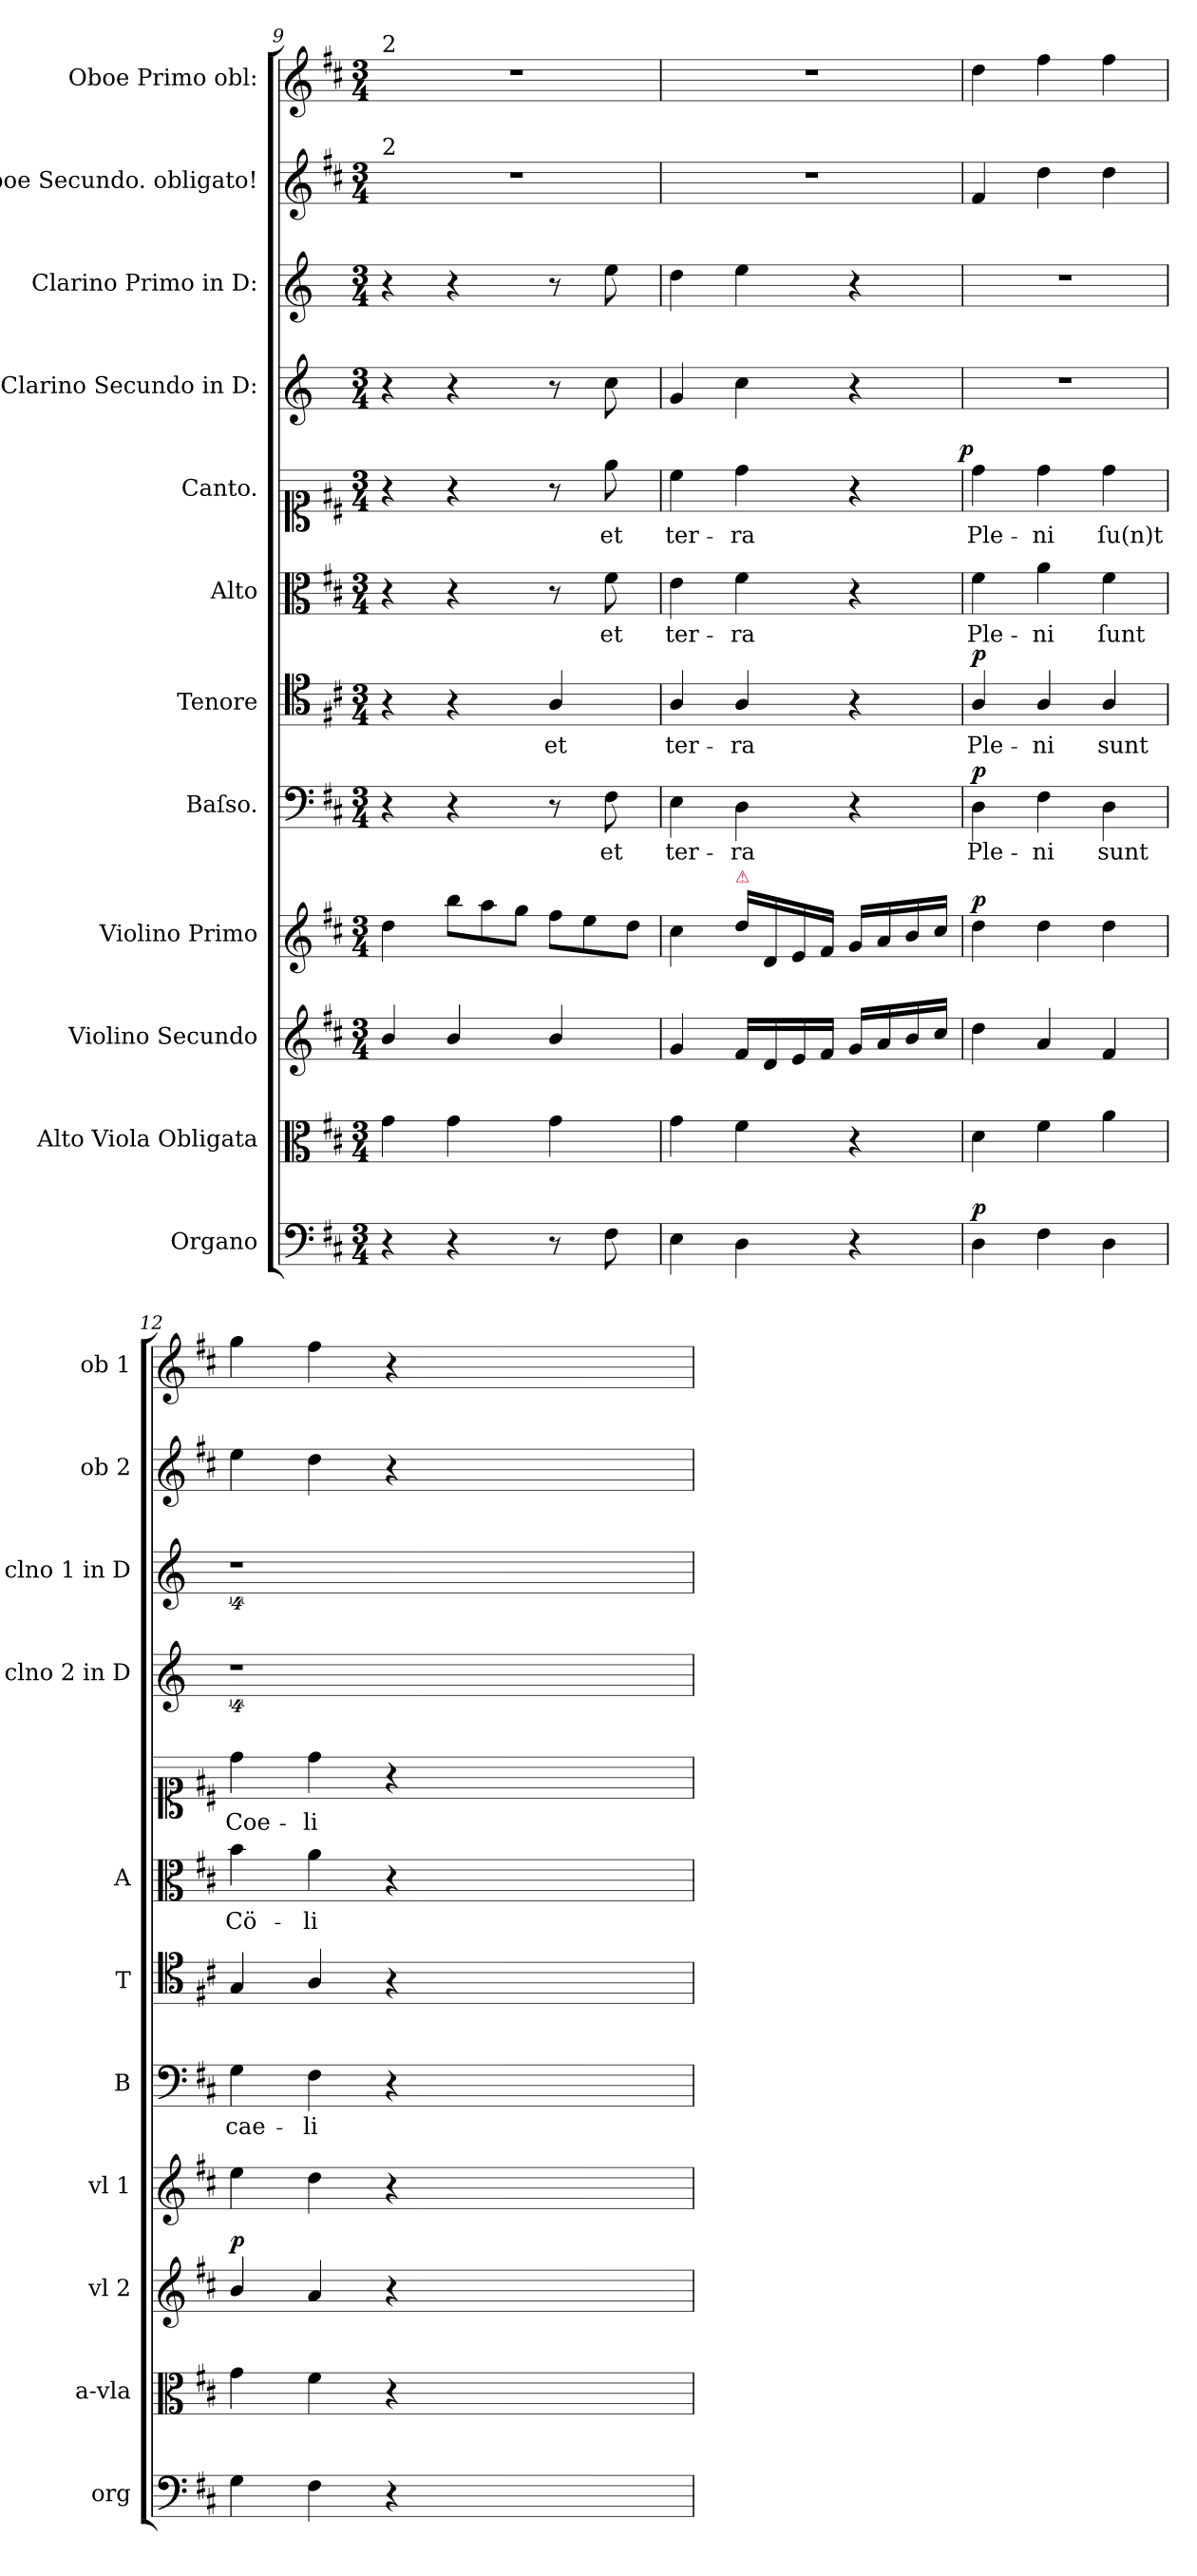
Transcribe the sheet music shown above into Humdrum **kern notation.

**kern	**dynam	**kern	**kern	**dynam	**kern	**dynam	**kern	**text	**dynam	**kern	**text	**dynam	**kern	**text	**kern	**text	**dynam	**kern	**kern	**kern	**kern
*part12	*part12	*part11	*part10	*part10	*part9	*part9	*part8	*part8	*part8	*part7	*part7	*part7	*part6	*part6	*part5	*part5	*part5	*part4	*part3	*part2	*part1
*staff12	*staff12	*staff11	*staff10	*staff10	*staff9	*staff9	*staff8	*staff8	*staff8	*staff7	*staff7	*staff7	*staff6	*staff6	*staff5	*staff5	*staff5	*staff4	*staff3	*staff2	*staff1
*I"Organo	*	*I"Alto Viola Obligata	*I"Violino Secundo	*	*I"Violino Primo	*	*I"Baſso.	*	*	*I"Tenore	*	*	*I"Alto	*	*I"Canto.	*	*	*I"Clarino Secundo in D:	*I"Clarino Primo in D:	*I"Oboe Secundo. obligato!	*I"Oboe Primo obl:
*I'org	*	*I'a-vla	*I'vl 2	*	*I'vl 1	*	*I'B	*	*	*I'T	*	*	*I'A	*	*	*	*	*I'clno 2 in D	*I'clno 1 in D	*I'ob 2	*I'ob 1
*clefF4	*	*clefC3	*clefG2	*	*clefG2	*	*clefF4	*	*	*clefC4	*	*	*clefC3	*	*clefC1	*	*	*clefG2	*clefG2	*clefG2	*clefG2
*	*	*	*	*	*	*	*	*	*	*	*	*	*	*	*	*	*	*ITrd-1c-2	*ITrd-1c-2	*	*
*k[f#c#]	*	*k[f#c#]	*k[f#c#]	*	*k[f#c#]	*	*k[f#c#]	*	*	*k[f#c#]	*	*	*k[f#c#]	*	*k[f#c#]	*	*	*k[f#c#]	*k[f#c#]	*k[f#c#]	*k[f#c#]
*M3/4	*	*M3/4	*M3/4	*	*M3/4	*	*M3/4	*	*	*M3/4	*	*	*M3/4	*	*M3/4	*	*	*M3/4	*M3/4	*M3/4	*M3/4
=9	=9	=9	=9	=9	=9	=9	=9	=9	=9	=9	=9	=9	=9	=9	=9	=9	=9	=9	=9	=9	=9
!	!	!	!	!	!	!	!	!	!	!	!	!	!	!	!	!	!	!	!	!	!LO:TX:a:t=2
!	!	!	!	!	!	!	!	!	!	!	!	!	!	!	!	!	!	!	!	!LO:TX:a:t=2	!
4r	.	4g\	4b/	.	4dd\	.	4r	.	.	4r	.	.	4r	.	4r	.	.	4r	4r	2.r	2.r
*	*	*	*	*	*Xtuplet	*	*	*	*	*	*	*	*	*	*	*	*	*	*	*	*
4r	.	4g\	4b/	.	12bb\L	.	4r	.	.	4r	.	.	4r	.	4r	.	.	4r	4r	.	.
.	.	.	.	.	12aa\	.	.	.	.	.	.	.	.	.	.	.	.	.	.	.	.
.	.	.	.	.	12gg\J	.	.	.	.	.	.	.	.	.	.	.	.	.	.	.	.
8r	.	4g\	4b/	.	12ff#\L	.	8r	.	.	4A/	et	.	8r	.	8r	.	.	8r	8r	.	.
.	.	.	.	.	12ee\	.	.	.	.	.	.	.	.	.	.	.	.	.	.	.	.
8F#\	.	.	.	.	.	.	8F#\	et	.	.	.	.	8f#\	et	8ee\	et	.	8dd\	8ff#\	.	.
.	.	.	.	.	12dd\J	.	.	.	.	.	.	.	.	.	.	.	.	.	.	.	.
=10	=10	=10	=10	=10	=10	=10	=10	=10	=10	=10	=10	=10	=10	=10	=10	=10	=10	=10	=10	=10	=10
4E\	.	4g\	4g/	.	4cc#\	.	4E\	ter-	.	4A/	ter-	.	4e\	ter-	4cc#\	ter-	.	4a/	4ee\	2.r	2.r
!	!	!	!	!	!LO:TX:a:color=crimson:t=⚠	!	!	!	!	!	!	!	!	!	!	!	!	!	!	!	!
4D\	.	4f#\	16f#/LL	.	16dd\LL	.	4D\	-ra	.	4A/	-ra	.	4f#\	-ra	4dd\	-ra	.	4dd\	4ff#\	.	.
.	.	.	16d/	.	16d/	.	.	.	.	.	.	.	.	.	.	.	.	.	.	.	.
.	.	.	16e/	.	16e/	.	.	.	.	.	.	.	.	.	.	.	.	.	.	.	.
.	.	.	16f#/JJ	.	16f#/JJ	.	.	.	.	.	.	.	.	.	.	.	.	.	.	.	.
4r	.	4r	16g/LL	.	16g/LL	.	4r	.	.	4r	.	.	4r	.	4r	.	.	4r	4r	.	.
.	.	.	16a/	.	16a/	.	.	.	.	.	.	.	.	.	.	.	.	.	.	.	.
.	.	.	16b/	.	16b/	.	.	.	.	.	.	.	.	.	.	.	.	.	.	.	.
.	.	.	16cc#/JJ	.	16cc#/JJ	.	.	.	.	.	.	.	.	.	.	.	.	.	.	.	.
=11	=11	=11	=11	=11	=11	=11	=11	=11	=11	=11	=11	=11	=11	=11	=11	=11	=11	=11	=11	=11	=11
!	!LO:DY:a	!	!	!	!	!LO:DY:a	!	!LO:LY:i	!LO:DY:a	!	!	!LO:DY:a	!	!	!	!	!LO:DY:a:rj	!	!	!	!
4D\	p	4d\	4dd\	.	4dd\	p	4D\	Ple-	p	4A/	Ple-	p	4f#\	Ple-	4dd\	Ple-	p	2.r	2.r	4f#/	4dd\
!	!	!	!	!	!	!	!	!LO:LY:i	!	!	!	!	!	!	!	!	!	!	!	!	!
4F#\	.	4f#\	4a/	.	4dd\	.	4F#\	-ni	.	4A/	-ni	.	4a\	-ni	4dd\	-ni	.	.	.	4dd\	4ff#\
!	!	!	!	!	!	!	!	!LO:LY:i	!	!	!	!	!	!	!	!	!	!	!	!	!
4D\	.	4a\	4f#/	.	4dd\	.	4D\	sunt	.	4A/	sunt	.	4f#\	ſunt	4dd\	ſu(n)t	.	.	.	4dd\	4ff#\
=12	=12	=12	=12	=12	=12	=12	=12	=12	=12	=12	=12	=12	=12	=12	=12	=12	=12	=12	=12	=12	=12
!	!	!	!	!LO:DY:a	!	!	!	!LO:LY:i	!	!	!	!	!	!	!	!	!	!	!	!	!
4G\	.	4g\	4b/	p	4ee\	.	4G\	cae-	.	4G/	.	.	4b\	Cӧ-	4dd\	Coe-	.	4%9r	4%9r	4ee\	4gg\
!	!	!	!	!	!	!	!	!LO:LY:i	!	!	!	!	!	!	!	!	!	!	!	!	!
4F#\	.	4f#\	4a/	.	4dd\	.	4F#\	-li	.	4A/	.	.	4a\	-li	4dd\	-li	.	.	.	4dd\	4ff#\
4r	.	4r	4r	.	4r	.	4r	.	.	4r	.	.	4r	.	4r	.	.	.	.	4r	4r
1.ryy	.	1.ryy	1.ryy	.	1.ryy	.	1.ryy	.	.	1.ryy	.	.	1.ryy	.	1.ryy	.	.	.	.	1.ryy	1.ryy
=	=	=	=	=	=	=	=	=	=	=	=	=	=	=	=	=	=	=	=	=	=
*-	*-	*-	*-	*-	*-	*-	*-	*-	*-	*-	*-	*-	*-	*-	*-	*-	*-	*-	*-	*-	*-
